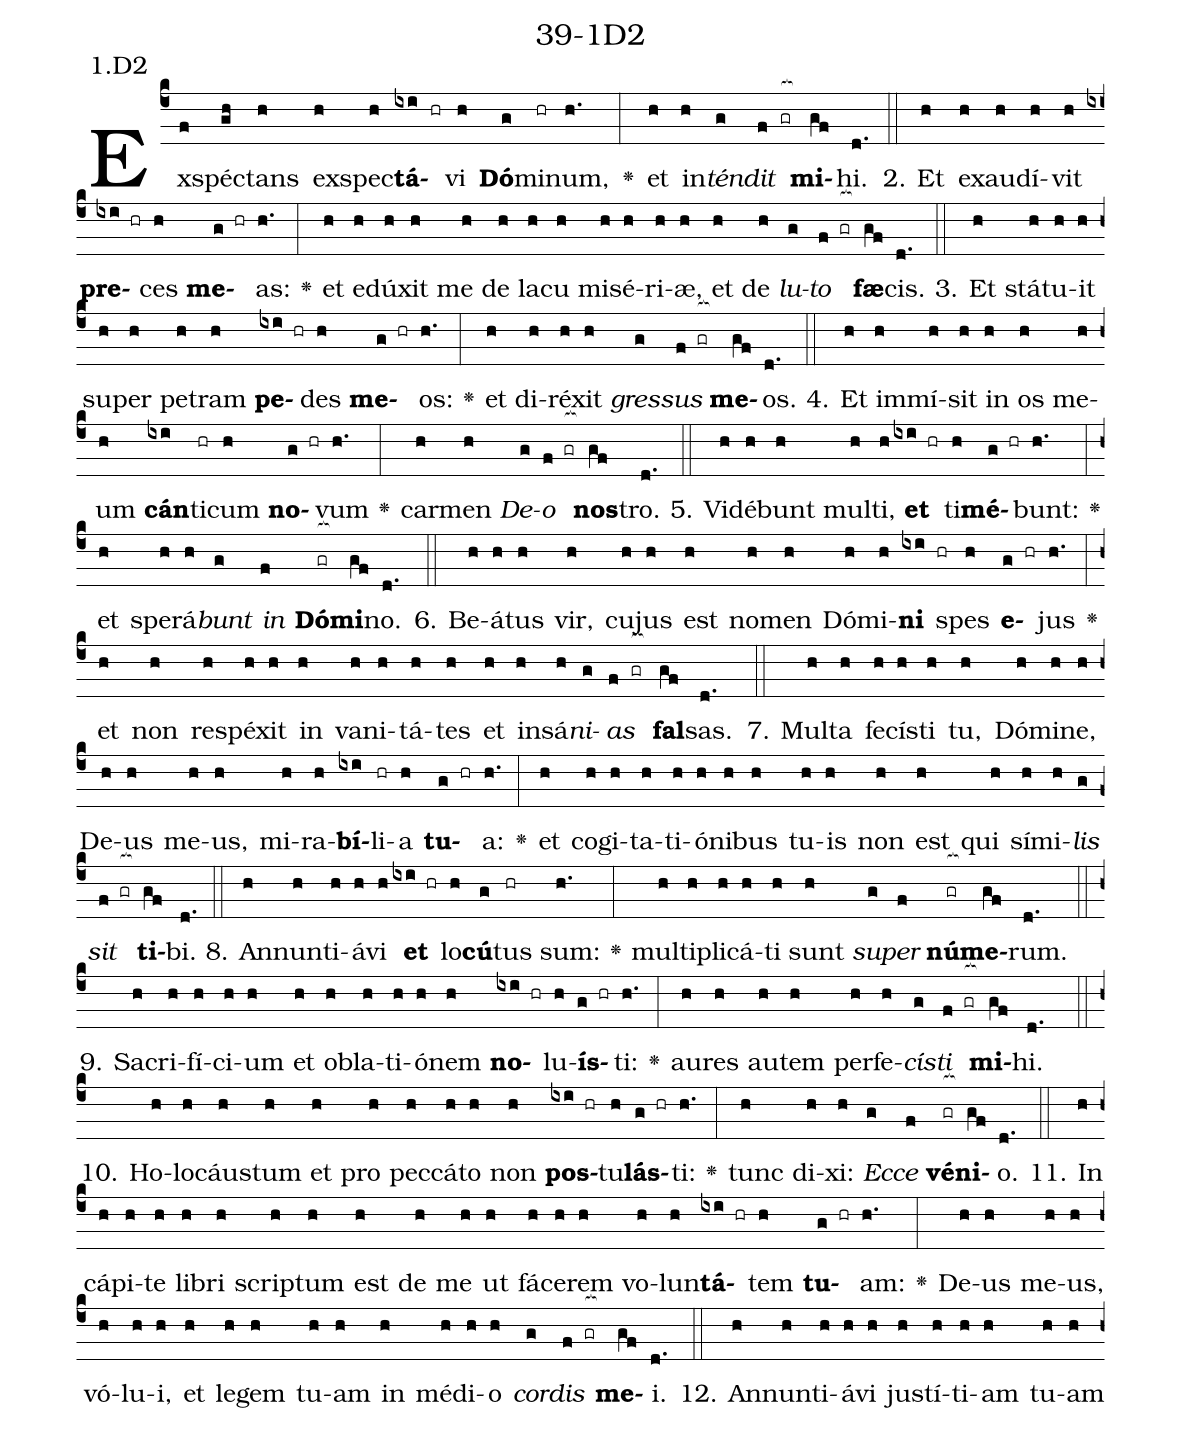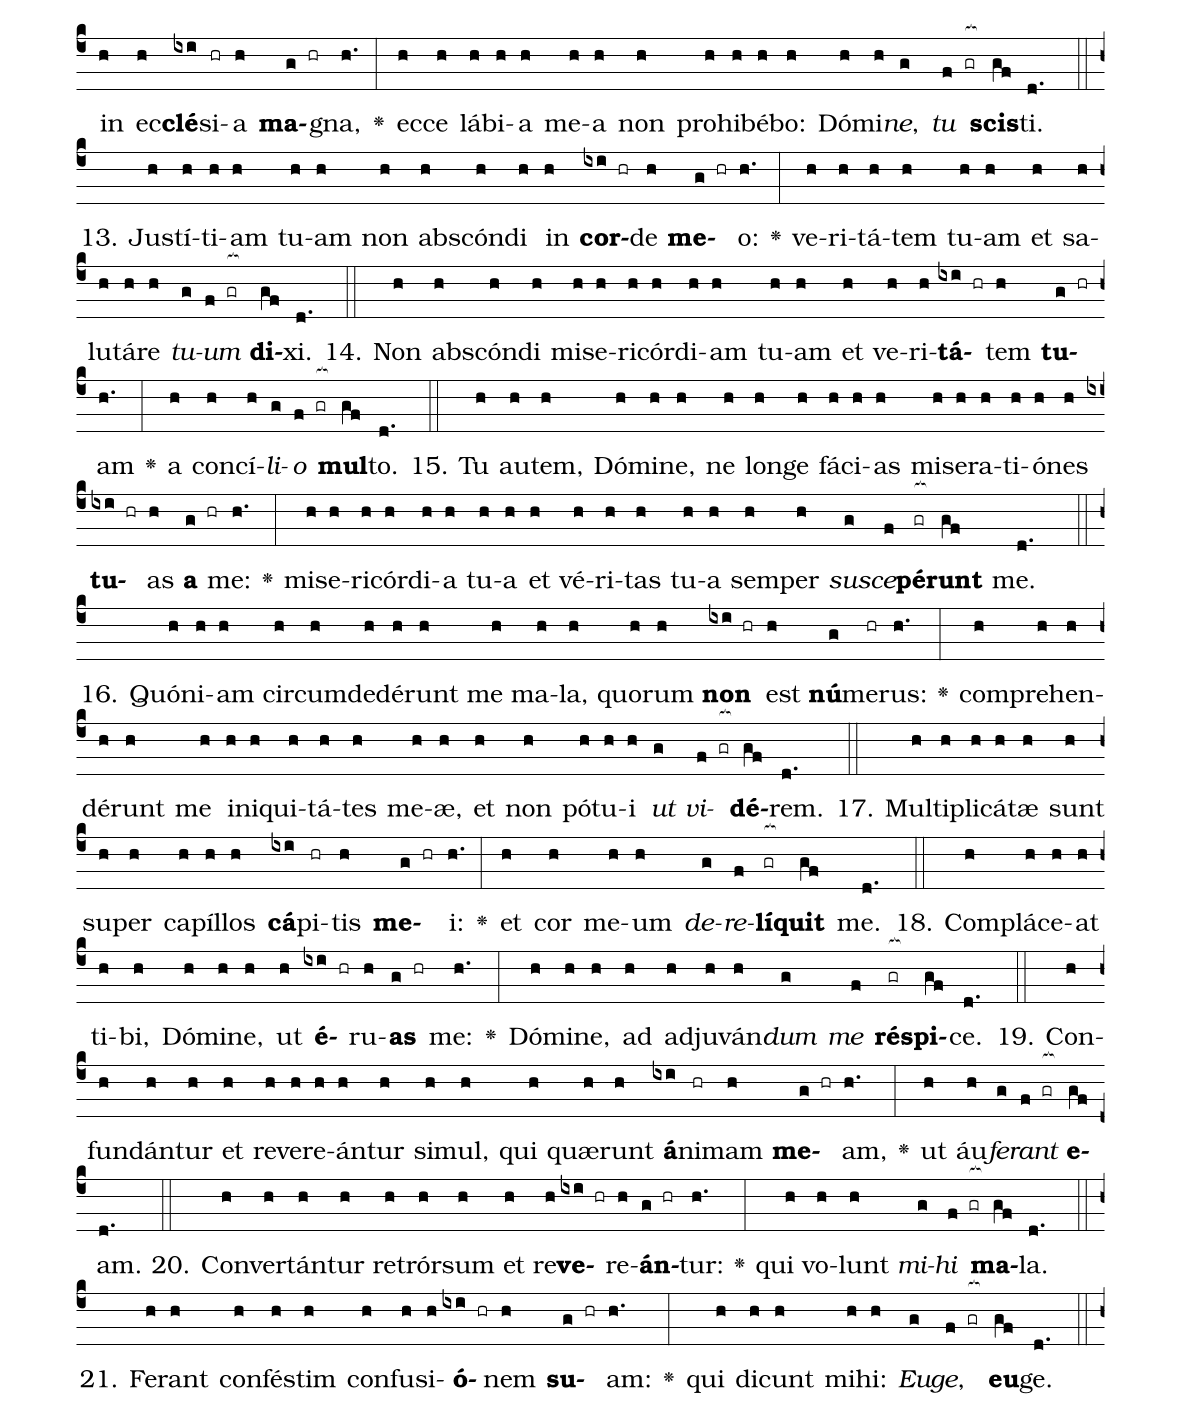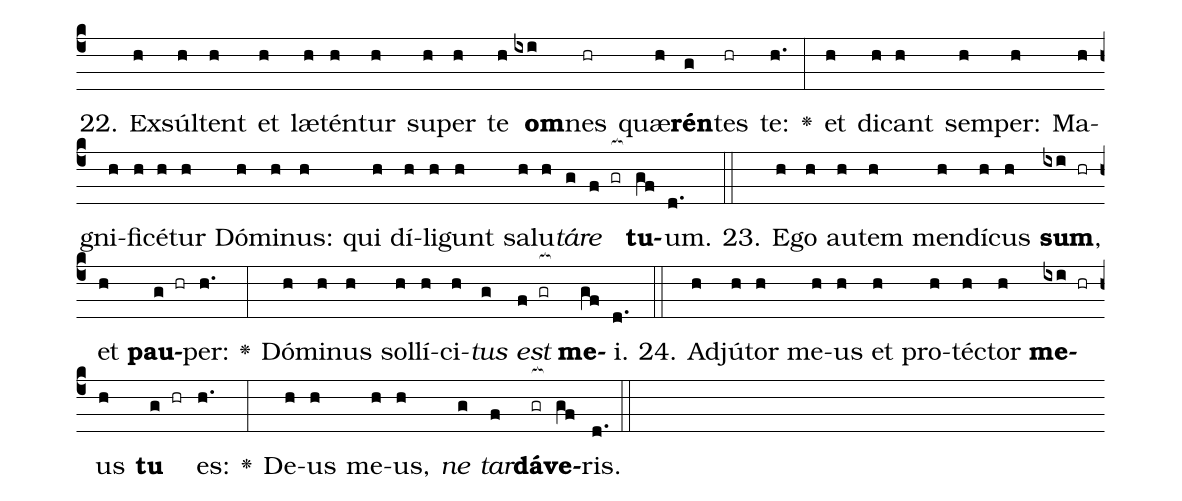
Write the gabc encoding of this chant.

name: 39-1D2;
annotation: 1.D2;
%%
(c4)Ex(f)spéc(gh)tans(h) ex(h)spec(h)<b>tá</b>(ixi hr)vi(h) <b>Dó</b>(g)mi(hr)num,(h.) <v>\greheightstar</v>(:) et(h) in(h)<i>tén</i>(g)<i>dit</i>(f gr[ocb:1{]) <b>mi</b>(gf[ocb:0}])hi.(d.) (::)
2. Et(h) ex(h)au(h)dí(h)vit(h) <b>pre</b>(ixi hr)ces(h) <b>me</b>(g hr)as:(h.) <v>\greheightstar</v>(:) et(h) e(h)dú(h)xit(h) me(h) de(h) la(h)cu(h) mi(h)sé(h)ri(h)æ,(h) et(h) de(h) <i>lu</i>(g)<i>to</i>(f gr[ocb:1{]) <b>fæ</b>(gf[ocb:0}])cis.(d.) (::)
3. Et(h) stá(h)tu(h)it(h) su(h)per(h) pe(h)tram(h) <b>pe</b>(ixi hr)des(h) <b>me</b>(g hr)os:(h.) <v>\greheightstar</v>(:) et(h) di(h)ré(h)xit(h) <i>gres</i>(g)<i>sus</i>(f gr[ocb:1{]) <b>me</b>(gf[ocb:0}])os.(d.) (::)
4. Et(h) im(h)mí(h)sit(h) in(h) os(h) me(h)um(h) <b>cán</b>(ixi)ti(hr)cum(h) <b>no</b>(g hr)vum(h.) <v>\greheightstar</v>(:) car(h)men(h) <i>De</i>(g)<i>o</i>(f gr[ocb:1{]) <b>nos</b>(gf[ocb:0}])tro.(d.) (::)
5. Vi(h)dé(h)bunt(h) mul(h)ti,(h) <b>et</b>(ixi hr) ti(h)<b>mé</b>(g hr)bunt:(h.) <v>\greheightstar</v>(:) et(h) spe(h)rá(h)<i>bunt</i>(g) <i>in</i>(f) <b>Dó</b>(gr[ocb:1{])<b>mi</b>(gf[ocb:0}])no.(d.) (::)
6. Be(h)á(h)tus(h) vir,(h) cu(h)jus(h) est(h) no(h)men(h) Dó(h)mi(h)<b>ni</b>(ixi hr) spes(h) <b>e</b>(g hr)jus(h.) <v>\greheightstar</v>(:) et(h) non(h) re(h)spé(h)xit(h) in(h) va(h)ni(h)tá(h)tes(h) et(h) in(h)sá(h)<i>ni</i>(g)<i>as</i>(f gr[ocb:1{]) <b>fal</b>(gf[ocb:0}])sas.(d.) (::)
7. Mul(h)ta(h) fe(h)cís(h)ti(h) tu,(h) Dó(h)mi(h)ne,(h) De(h)us(h) me(h)us,(h) mi(h)ra(h)<b>bí</b>(ixi)li(hr)a(h) <b>tu</b>(g hr)a:(h.) <v>\greheightstar</v>(:) et(h) co(h)gi(h)ta(h)ti(h)ó(h)ni(h)bus(h) tu(h)is(h) non(h) est(h) qui(h) sí(h)mi(h)<i>lis</i>(g) <i>sit</i>(f gr[ocb:1{]) <b>ti</b>(gf[ocb:0}])bi.(d.) (::)
8. An(h)nun(h)ti(h)á(h)vi(h) <b>et</b>(ixi hr) lo(h)<b>cú</b>(g)tus(hr) sum:(h.) <v>\greheightstar</v>(:) mul(h)ti(h)pli(h)cá(h)ti(h) sunt(h) <i>su</i>(g)<i>per</i>(f) <b>nú</b>(gr[ocb:1{])<b>me</b>(gf[ocb:0}])rum.(d.) (::)
9. Sa(h)cri(h)fí(h)ci(h)um(h) et(h) ob(h)la(h)ti(h)ó(h)nem(h) <b>no</b>(ixi hr)lu(h)<b>ís</b>(g hr)ti:(h.) <v>\greheightstar</v>(:) au(h)res(h) au(h)tem(h) per(h)fe(h)<i>cís</i>(g)<i>ti</i>(f gr[ocb:1{]) <b>mi</b>(gf[ocb:0}])hi.(d.) (::)
10. Ho(h)lo(h)cáus(h)tum(h) et(h) pro(h) pec(h)cá(h)to(h) non(h) <b>pos</b>(ixi hr)tu(h)<b>lás</b>(g hr)ti:(h.) <v>\greheightstar</v>(:) tunc(h) di(h)xi:(h) <i>Ec</i>(g)<i>ce</i>(f) <b>vé</b>(gr[ocb:1{])<b>ni</b>(gf[ocb:0}])o.(d.) (::)
11. In(h) cá(h)pi(h)te(h) li(h)bri(h) scrip(h)tum(h) est(h) de(h) me(h) ut(h) fá(h)ce(h)rem(h) vo(h)lun(h)<b>tá</b>(ixi hr)tem(h) <b>tu</b>(g hr)am:(h.) <v>\greheightstar</v>(:) De(h)us(h) me(h)us,(h) vó(h)lu(h)i,(h) et(h) le(h)gem(h) tu(h)am(h) in(h) mé(h)di(h)o(h) <i>cor</i>(g)<i>dis</i>(f gr[ocb:1{]) <b>me</b>(gf[ocb:0}])i.(d.) (::)
12. An(h)nun(h)ti(h)á(h)vi(h) jus(h)tí(h)ti(h)am(h) tu(h)am(h) in(h) ec(h)<b>clé</b>(ixi)si(hr)a(h) <b>ma</b>(g hr)gna,(h.) <v>\greheightstar</v>(:) ec(h)ce(h) lá(h)bi(h)a(h) me(h)a(h) non(h) pro(h)hi(h)bé(h)bo:(h) Dó(h)mi(h)<i>ne</i>,(g) <i>tu</i>(f gr[ocb:1{]) <b>scis</b>(gf[ocb:0}])ti.(d.) (::)
13. Jus(h)tí(h)ti(h)am(h) tu(h)am(h) non(h) abs(h)cón(h)di(h) in(h) <b>cor</b>(ixi hr)de(h) <b>me</b>(g hr)o:(h.) <v>\greheightstar</v>(:) ve(h)ri(h)tá(h)tem(h) tu(h)am(h) et(h) sa(h)lu(h)tá(h)re(h) <i>tu</i>(g)<i>um</i>(f gr[ocb:1{]) <b>di</b>(gf[ocb:0}])xi.(d.) (::)
14. Non(h) abs(h)cón(h)di(h) mi(h)se(h)ri(h)cór(h)di(h)am(h) tu(h)am(h) et(h) ve(h)ri(h)<b>tá</b>(ixi hr)tem(h) <b>tu</b>(g hr)am(h.) <v>\greheightstar</v>(:) a(h) con(h)cí(h)<i>li</i>(g)<i>o</i>(f gr[ocb:1{]) <b>mul</b>(gf[ocb:0}])to.(d.) (::)
15. Tu(h) au(h)tem,(h) Dó(h)mi(h)ne,(h) ne(h) lon(h)ge(h) fá(h)ci(h)as(h) mi(h)se(h)ra(h)ti(h)ó(h)nes(h) <b>tu</b>(ixi hr)as(h) <b>a</b>(g hr) me:(h.) <v>\greheightstar</v>(:) mi(h)se(h)ri(h)cór(h)di(h)a(h) tu(h)a(h) et(h) vé(h)ri(h)tas(h) tu(h)a(h) sem(h)per(h) <i>su</i>(g)<i>sce</i>(f)<b>pé</b>(gr[ocb:1{])<b>runt</b>(gf[ocb:0}]) me.(d.) (::)
16. Quón(h)i(h)am(h) cir(h)cum(h)de(h)dé(h)runt(h) me(h) ma(h)la,(h) quo(h)rum(h) <b>non</b>(ixi hr) est(h) <b>nú</b>(g)me(hr)rus:(h.) <v>\greheightstar</v>(:) com(h)pre(h)hen(h)dé(h)runt(h) me(h) in(h)i(h)qui(h)tá(h)tes(h) me(h)æ,(h) et(h) non(h) pót(h)u(h)i(h) <i>ut</i>(g) <i>vi</i>(f gr[ocb:1{])<b>dé</b>(gf[ocb:0}])rem.(d.) (::)
17. Mul(h)ti(h)pli(h)cá(h)tæ(h) sunt(h) su(h)per(h) ca(h)píl(h)los(h) <b>cá</b>(ixi)pi(hr)tis(h) <b>me</b>(g hr)i:(h.) <v>\greheightstar</v>(:) et(h) cor(h) me(h)um(h) <i>de</i>(g)<i>re</i>(f)<b>lí</b>(gr[ocb:1{])<b>quit</b>(gf[ocb:0}]) me.(d.) (::)
18. Com(h)plá(h)ce(h)at(h) ti(h)bi,(h) Dó(h)mi(h)ne,(h) ut(h) <b>é</b>(ixi hr)ru(h)<b>as</b>(g hr) me:(h.) <v>\greheightstar</v>(:) Dó(h)mi(h)ne,(h) ad(h) ad(h)ju(h)ván(h)<i>dum</i>(g) <i>me</i>(f) <b>ré</b>(gr[ocb:1{])<b>spi</b>(gf[ocb:0}])ce.(d.) (::)
19. Con(h)fun(h)dán(h)tur(h) et(h) re(h)ve(h)re(h)án(h)tur(h) si(h)mul,(h) qui(h) quæ(h)runt(h) <b>á</b>(ixi)ni(hr)mam(h) <b>me</b>(g hr)am,(h.) <v>\greheightstar</v>(:) ut(h) áu(h)<i>fe</i>(g)<i>rant</i>(f gr[ocb:1{]) <b>e</b>(gf[ocb:0}])am.(d.) (::)
20. Con(h)ver(h)tán(h)tur(h) re(h)trór(h)sum(h) et(h) re(h)<b>ve</b>(ixi hr)re(h)<b>án</b>(g hr)tur:(h.) <v>\greheightstar</v>(:) qui(h) vo(h)lunt(h) <i>mi</i>(g)<i>hi</i>(f gr[ocb:1{]) <b>ma</b>(gf[ocb:0}])la.(d.) (::)
21. Fe(h)rant(h) con(h)fés(h)tim(h) con(h)fu(h)si(h)<b>ó</b>(ixi hr)nem(h) <b>su</b>(g hr)am:(h.) <v>\greheightstar</v>(:) qui(h) di(h)cunt(h) mi(h)hi:(h) <i>Eu</i>(g)<i>ge</i>,(f gr[ocb:1{]) <b>eu</b>(gf[ocb:0}])ge.(d.) (::)
22. Ex(h)súl(h)tent(h) et(h) læ(h)tén(h)tur(h) su(h)per(h) te(h) <b>om</b>(ixi)nes(hr) quæ(h)<b>rén</b>(g)tes(hr) te:(h.) <v>\greheightstar</v>(:) et(h) di(h)cant(h) sem(h)per:(h) Ma(h)gni(h)fi(h)cé(h)tur(h) Dó(h)mi(h)nus:(h) qui(h) dí(h)li(h)gunt(h) sa(h)lu(h)<i>tá</i>(g)<i>re</i>(f gr[ocb:1{]) <b>tu</b>(gf[ocb:0}])um.(d.) (::)
23. E(h)go(h) au(h)tem(h) men(h)dí(h)cus(h) <b>sum</b>,(ixi hr) et(h) <b>pau</b>(g hr)per:(h.) <v>\greheightstar</v>(:) Dó(h)mi(h)nus(h) sol(h)lí(h)ci(h)<i>tus</i>(g) <i>est</i>(f gr[ocb:1{]) <b>me</b>(gf[ocb:0}])i.(d.) (::)
24. Ad(h)jú(h)tor(h) me(h)us(h) et(h) pro(h)téc(h)tor(h) <b>me</b>(ixi hr)us(h) <b>tu</b>(g hr) es:(h.) <v>\greheightstar</v>(:) De(h)us(h) me(h)us,(h) <i>ne</i>(g) <i>tar</i>(f)<b>dá</b>(gr[ocb:1{])<b>ve</b>(gf[ocb:0}])ris.(d.) (::)
